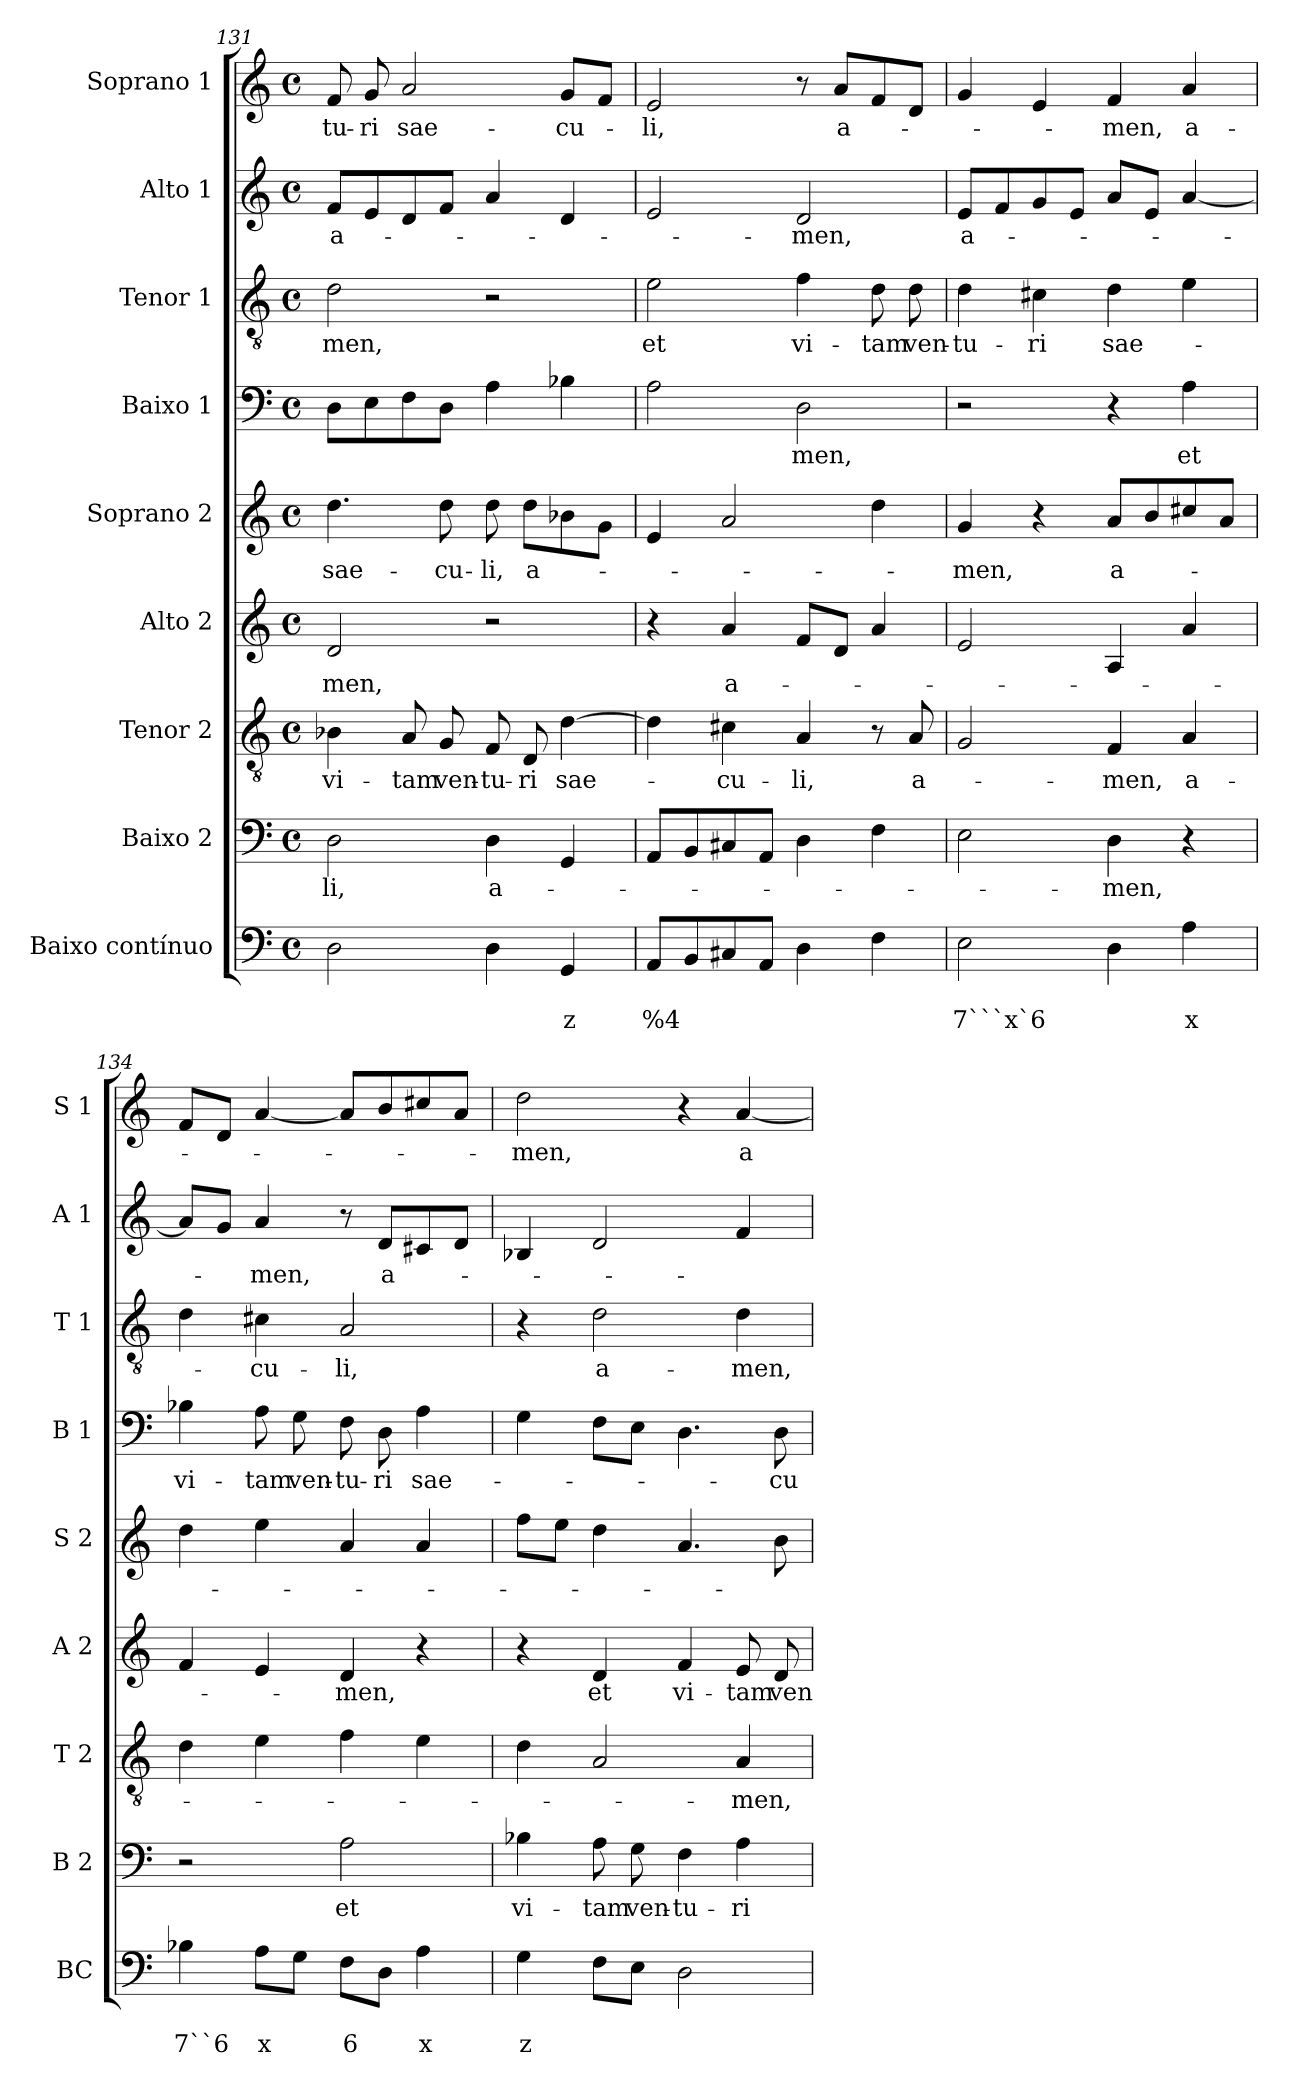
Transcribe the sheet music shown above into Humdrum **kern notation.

**kern	**text	**text	**kern	**text	**kern	**text	**kern	**text	**kern	**text	**kern	**text	**kern	**text	**kern	**text	**kern	**text
*part9	*part9	*part9	*part8	*part8	*part7	*part7	*part6	*part6	*part5	*part5	*part4	*part4	*part3	*part3	*part2	*part2	*part1	*part1
*staff9	*staff9	*staff9	*staff8	*staff8	*staff7	*staff7	*staff6	*staff6	*staff5	*staff5	*staff4	*staff4	*staff3	*staff3	*staff2	*staff2	*staff1	*staff1
*I"Baixo contínuo	*	*	*I"Baixo 2	*	*I"Tenor 2	*	*I"Alto 2	*	*I"Soprano 2	*	*I"Baixo 1	*	*I"Tenor 1	*	*I"Alto 1	*	*I"Soprano 1	*
*I'BC	*	*	*I'B 2	*	*I'T 2	*	*I'A 2	*	*I'S 2	*	*I'B 1	*	*I'T 1	*	*I'A 1	*	*I'S 1	*
*clefF4	*	*	*clefF4	*	*clefGv2	*	*clefG2	*	*clefG2	*	*clefF4	*	*clefGv2	*	*clefG2	*	*clefG2	*
*k[]	*	*	*k[]	*	*k[]	*	*k[]	*	*k[]	*	*k[]	*	*k[]	*	*k[]	*	*k[]	*
*C:	*	*	*C:	*	*C:	*	*C:	*	*C:	*	*C:	*	*C:	*	*C:	*	*C:	*
*M4/4	*	*	*M4/4	*	*M4/4	*	*M4/4	*	*M4/4	*	*M4/4	*	*M4/4	*	*M4/4	*	*M4/4	*
*met(c)	*	*	*met(c)	*	*met(c)	*	*met(c)	*	*met(c)	*	*met(c)	*	*met(c)	*	*met(c)	*	*met(c)	*
=131	=131	=131	=131	=131	=131	=131	=131	=131	=131	=131	=131	=131	=131	=131	=131	=131	=131	=131
!	!	!	!	!LO:LY:b	!	!LO:LY:b	!	!LO:LY:b	!	!LO:LY:b	!	!	!	!LO:LY:b	!	!LO:LY:b	!	!LO:LY:b
2D\	.	.	2D\	-li,	4B-X\	vi-	2d/	-men,	4.dd\	sae-	8D\L	.	2d\	-men,	8f/L	a-	8f/	-tu-
!	!	!	!	!	!	!	!	!	!	!	!	!	!	!	!	!	!	!LO:LY:b
.	.	.	.	.	.	.	.	.	.	.	8E\	.	.	.	8e/	.	8g/	-ri
!	!	!	!	!	!	!LO:LY:b	!	!	!	!	!	!	!	!	!	!	!	!LO:LY:b
.	.	.	.	.	8A/	-tam	.	.	.	.	8F\	.	.	.	8d/	.	2a/	sae-
!	!	!	!	!	!	!LO:LY:b	!	!	!	!LO:LY:b	!	!	!	!	!	!	!	!
.	.	.	.	.	8G/	ven-	.	.	8dd\	-cu-	8D\J	.	.	.	8f/J	.	.	.
!	!	!	!	!LO:LY:b	!	!LO:LY:b	!	!	!	!LO:LY:b	!	!	!	!	!	!	!	!
4D\	.	.	4D\	a-	8F/	-tu-	2r	.	8dd\	-li,	4A\	.	2r	.	4a/	.	.	.
!	!	!	!	!	!	!LO:LY:b	!	!	!	!LO:LY:b	!	!	!	!	!	!	!	!
.	.	.	.	.	8D/	-ri	.	.	8dd\L	a-	.	.	.	.	.	.	.	.
!	!	!LO:LY:b	!	!	!	!LO:LY:b	!	!	!	!	!	!	!	!	!	!	!	!LO:LY:b
4GG/	.	z	4GG/	.	[4d\	sae-	.	.	8b-X\	.	4B-X\	.	.	.	4d/	.	8g/L	-cu-
.	.	.	.	.	.	.	.	.	8g\J	.	.	.	.	.	.	.	8f/J	.
=132	=132	=132	=132	=132	=132	=132	=132	=132	=132	=132	=132	=132	=132	=132	=132	=132	=132	=132
!	!	!LO:LY:b	!	!	!	!	!	!	!	!	!	!	!	!LO:LY:b	!	!	!	!LO:LY:b
8AA/L	.	%4	8AA/L	.	4d\]	.	4r	.	4e/	.	2A\	.	2e\	et	2e/	.	2e/	-li,
8BB/	.	.	8BB/	.	.	.	.	.	.	.	.	.	.	.	.	.	.	.
!	!	!	!	!	!	!LO:LY:b	!	!LO:LY:b	!	!	!	!	!	!	!	!	!	!
8C#X/	.	.	8C#X/	.	4c#X\	-cu-	4a/	a-	2a/	.	.	.	.	.	.	.	.	.
8AA/J	.	.	8AA/J	.	.	.	.	.	.	.	.	.	.	.	.	.	.	.
!	!	!	!	!	!	!LO:LY:b	!	!	!	!	!	!LO:LY:b	!	!LO:LY:b	!	!LO:LY:b	!	!
4D\	.	.	4D\	.	4A/	-li,	8f/L	.	.	.	2D\	-men,	4f\	vi-	2d/	-men,	8r	.
!	!	!	!	!	!	!	!	!	!	!	!	!	!	!	!	!	!	!LO:LY:b
.	.	.	.	.	.	.	8d/J	.	.	.	.	.	.	.	.	.	8a/L	a-
!	!	!	!	!	!	!	!	!	!	!	!	!	!	!LO:LY:b	!	!	!	!
4F\	.	.	4F\	.	8r	.	4a/	.	4dd\	.	.	.	8d\	-tam	.	.	8f/	.
!	!	!	!	!	!	!LO:LY:b	!	!	!	!	!	!	!	!LO:LY:b	!	!	!	!
.	.	.	.	.	8A/	a-	.	.	.	.	.	.	8d\	ven-	.	.	8d/J	.
=133	=133	=133	=133	=133	=133	=133	=133	=133	=133	=133	=133	=133	=133	=133	=133	=133	=133	=133
!	!	!LO:LY:b	!	!	!	!	!	!	!	!LO:LY:b	!	!	!	!LO:LY:b	!	!LO:LY:b	!	!
2E\	.	7```x`6	2E\	.	2G/	.	2e/	.	4g/	-men,	2r	.	4d\	-tu-	8e/L	a-	4g/	.
.	.	.	.	.	.	.	.	.	.	.	.	.	.	.	8f/	.	.	.
!	!	!	!	!	!	!	!	!	!	!	!	!	!	!LO:LY:b	!	!	!	!
.	.	.	.	.	.	.	.	.	4r	.	.	.	4c#X\	-ri	8g/	.	4e/	.
.	.	.	.	.	.	.	.	.	.	.	.	.	.	.	8e/J	.	.	.
!	!	!	!	!LO:LY:b	!	!LO:LY:b	!	!	!	!LO:LY:b	!	!	!	!LO:LY:b	!	!	!	!LO:LY:b
4D\	.	.	4D\	-men,	4F/	-men,	4A/	.	8a/L	a-	4r	.	4d\	sae-	8a/L	.	4f/	-men,
.	.	.	.	.	.	.	.	.	8b/	.	.	.	.	.	8e/J	.	.	.
!	!	!LO:LY:b	!	!	!	!LO:LY:b	!	!	!	!	!	!LO:LY:b	!	!	!	!	!	!LO:LY:b
4A\	.	x	4r	.	4A/	a-	4a/	.	8cc#X/	.	4A\	et	4e\	.	[4a/	.	4a/	a-
.	.	.	.	.	.	.	.	.	8a/J	.	.	.	.	.	.	.	.	.
!!LO:PB:g=z
=134	=134	=134	=134	=134	=134	=134	=134	=134	=134	=134	=134	=134	=134	=134	=134	=134	=134	=134
!	!	!LO:LY:b	!	!	!	!	!	!	!	!	!	!LO:LY:b	!	!	!	!	!	!
4B-X\	.	7``6	2r	.	4d\	.	4f/	.	4dd\	.	4B-X\	vi-	4d\	.	8a/L]	.	8f/L	.
.	.	.	.	.	.	.	.	.	.	.	.	.	.	.	8g/J	.	8d/J	.
!	!	!LO:LY:b	!	!	!	!	!	!	!	!	!	!LO:LY:b	!	!LO:LY:b	!	!LO:LY:b	!	!
8A\L	.	x	.	.	4e\	.	4e/	.	4ee\	.	8A\	-tam	4c#X\	-cu-	4a/	-men,	[4a/	.
!	!	!	!	!	!	!	!	!	!	!	!	!LO:LY:b	!	!	!	!	!	!
8G\J	.	.	.	.	.	.	.	.	.	.	8G\	ven-	.	.	.	.	.	.
!	!	!LO:LY:b	!	!LO:LY:b	!	!	!	!LO:LY:b	!	!	!	!LO:LY:b	!	!LO:LY:b	!	!	!	!
8F\L	.	6	2A\	et	4f\	.	4d/	-men,	4a/	.	8F\	-tu-	2A/	-li,	8r	.	8a/L]	.
!	!	!	!	!	!	!	!	!	!	!	!	!LO:LY:b	!	!	!	!LO:LY:b	!	!
8D\J	.	.	.	.	.	.	.	.	.	.	8D\	-ri	.	.	8d/L	a-	8b/	.
!	!	!LO:LY:b	!	!	!	!	!	!	!	!	!	!LO:LY:b	!	!	!	!	!	!
4A\	.	x	.	.	4e\	.	4r	.	4a/	.	4A\	sae-	.	.	8c#X/	.	8cc#X/	.
.	.	.	.	.	.	.	.	.	.	.	.	.	.	.	8d/J	.	8a/J	.
=135	=135	=135	=135	=135	=135	=135	=135	=135	=135	=135	=135	=135	=135	=135	=135	=135	=135	=135
!	!	!LO:LY:b	!	!LO:LY:b	!	!	!	!	!	!	!	!	!	!	!	!	!	!LO:LY:b
4G\	.	z	4B-X\	vi-	4d\	.	4r	.	8ff\L	.	4G\	.	4r	.	4B-X/	.	2dd\	-men,
.	.	.	.	.	.	.	.	.	8ee\J	.	.	.	.	.	.	.	.	.
!	!	!	!	!LO:LY:b	!	!	!	!LO:LY:b	!	!	!	!	!	!LO:LY:b	!	!	!	!
8F\L	.	.	8A\	-tam	2A/	.	4d/	et	4dd\	.	8F\L	.	2d\	a-	2d/	.	.	.
!	!	!	!	!LO:LY:b	!	!	!	!	!	!	!	!	!	!	!	!	!	!
8E\J	.	.	8G\	ven-	.	.	.	.	.	.	8E\J	.	.	.	.	.	.	.
!	!	!	!	!LO:LY:b	!	!	!	!LO:LY:b	!	!	!	!	!	!	!	!	!	!
2D\	.	.	4F\	-tu-	.	.	4f/	vi-	4.a/	.	4.D\	.	.	.	.	.	4r	.
!	!	!	!	!LO:LY:b	!	!LO:LY:b	!	!LO:LY:b	!	!	!	!	!	!LO:LY:b	!	!	!	!LO:LY:b
.	.	.	4A\	-ri	4A/	-men,	8e/	-tam	.	.	.	.	4d\	-men,	4f/	.	[4a/	a-
!	!	!	!	!	!	!	!	!LO:LY:b	!	!	!	!LO:LY:b	!	!	!	!	!	!
.	.	.	.	.	.	.	8d/	ven-	8b\	.	8D\	-cu-	.	.	.	.	.	.
=	=	=	=	=	=	=	=	=	=	=	=	=	=	=	=	=	=	=
*-	*-	*-	*-	*-	*-	*-	*-	*-	*-	*-	*-	*-	*-	*-	*-	*-	*-	*-
